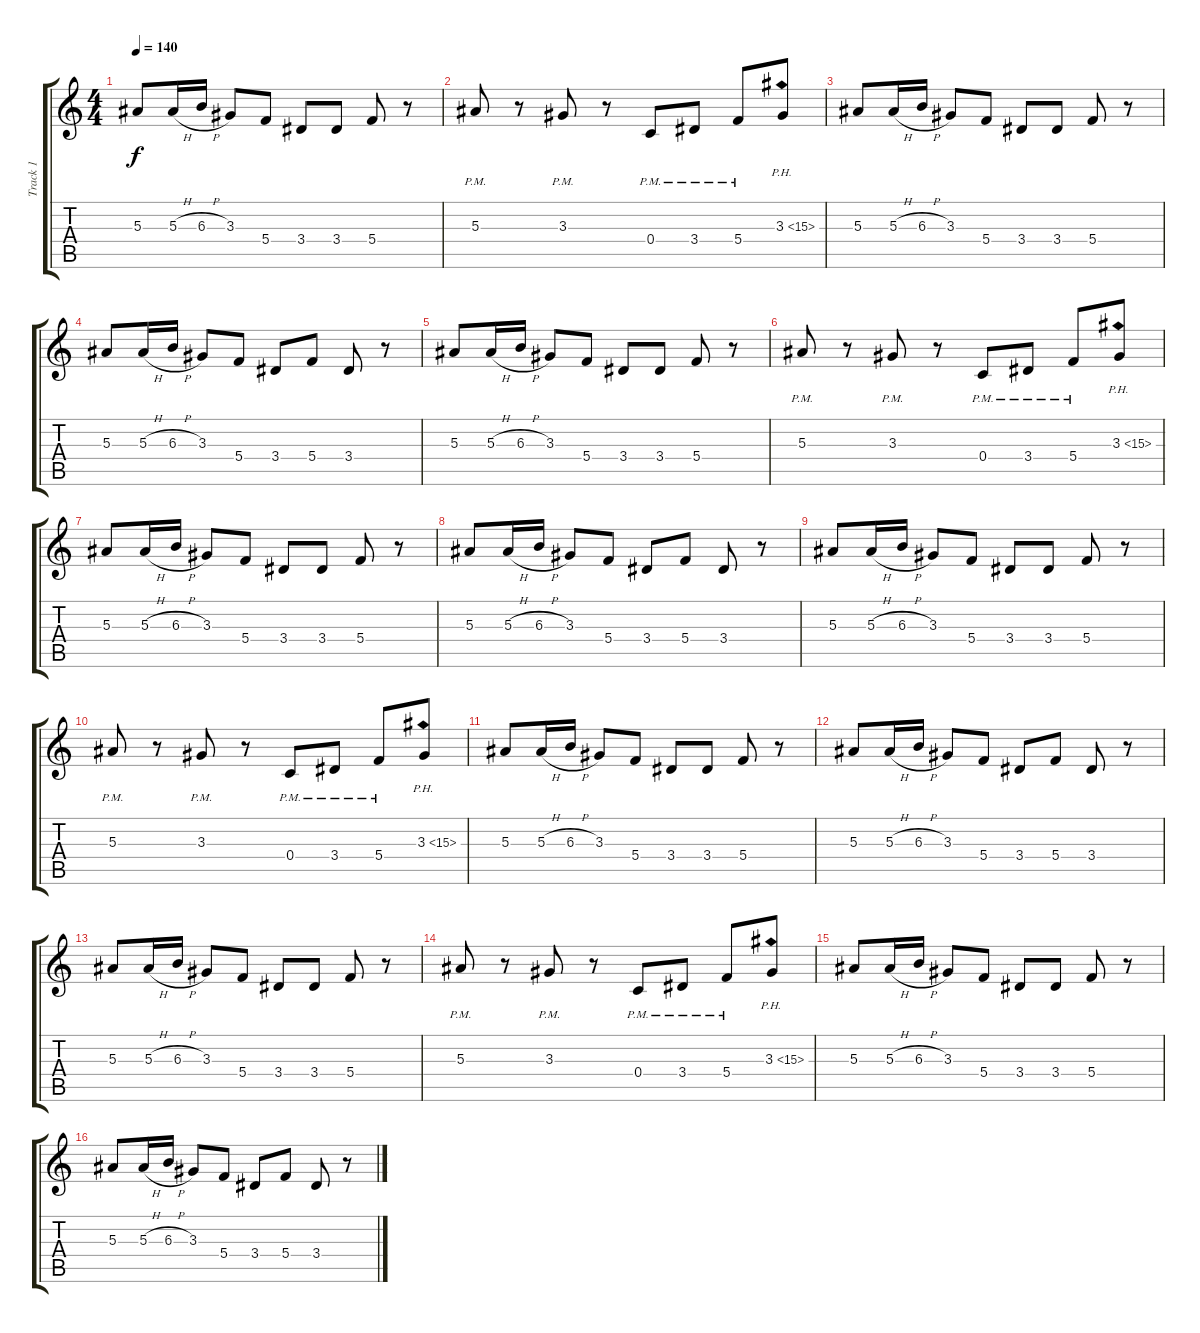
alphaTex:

\track ("Track 1" "Track 1") {instrument distortionguitar}
\staff {score tabs}
\tuning (D4 A3 F3 C3 G2 C2) {hide}
\ts (4 4)
\tempo 140
\clef g2
\ks c
5.3.8{dy f} 5.3{h}.16 6.3{h}.16 3.3.8 5.4.8 3.4.8 3.4.8 5.4.8 r.8 |
5.3{pm}.8 r.8 3.3{pm}.8 r.8 0.4{pm}.8 3.4{pm}.8 5.4{pm}.8 3.3{ph 12}.8 |
5.3.8 5.3{h}.16 6.3{h}.16 3.3.8 5.4.8 3.4.8 3.4.8 5.4.8 r.8 |
5.3.8 5.3{h}.16 6.3{h}.16 3.3.8 5.4.8 3.4.8 5.4.8 3.4.8 r.8 |
5.3.8 5.3{h}.16 6.3{h}.16 3.3.8 5.4.8 3.4.8 3.4.8 5.4.8 r.8 |
5.3{pm}.8 r.8 3.3{pm}.8 r.8 0.4{pm}.8 3.4{pm}.8 5.4{pm}.8 3.3{ph 12}.8 |
5.3.8 5.3{h}.16 6.3{h}.16 3.3.8 5.4.8 3.4.8 3.4.8 5.4.8 r.8 |
5.3.8 5.3{h}.16 6.3{h}.16 3.3.8 5.4.8 3.4.8 5.4.8 3.4.8 r.8 |
5.3.8 5.3{h}.16 6.3{h}.16 3.3.8 5.4.8 3.4.8 3.4.8 5.4.8 r.8 |
5.3{pm}.8 r.8 3.3{pm}.8 r.8 0.4{pm}.8 3.4{pm}.8 5.4{pm}.8 3.3{ph 12}.8 |
5.3.8 5.3{h}.16 6.3{h}.16 3.3.8 5.4.8 3.4.8 3.4.8 5.4.8 r.8 |
5.3.8 5.3{h}.16 6.3{h}.16 3.3.8 5.4.8 3.4.8 5.4.8 3.4.8 r.8 |
5.3.8 5.3{h}.16 6.3{h}.16 3.3.8 5.4.8 3.4.8 3.4.8 5.4.8 r.8 |
5.3{pm}.8 r.8 3.3{pm}.8 r.8 0.4{pm}.8 3.4{pm}.8 5.4{pm}.8 3.3{ph 12}.8 |
5.3.8 5.3{h}.16 6.3{h}.16 3.3.8 5.4.8 3.4.8 3.4.8 5.4.8 r.8 |
5.3.8 5.3{h}.16 6.3{h}.16 3.3.8 5.4.8 3.4.8 5.4.8 3.4.8 r.8
